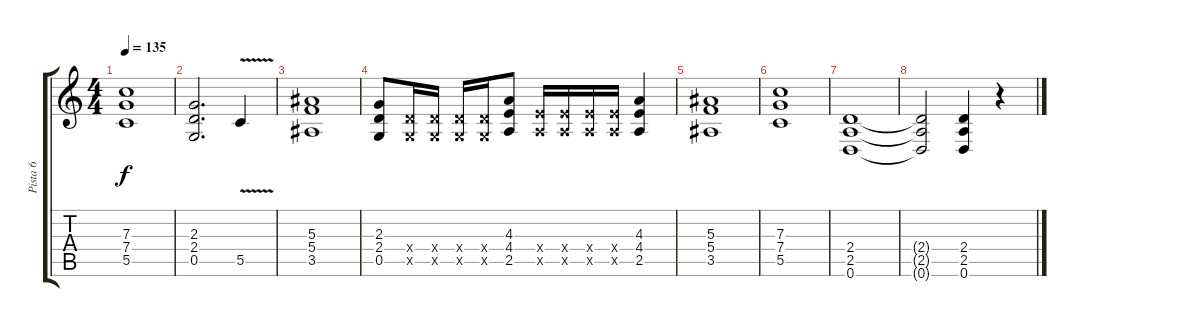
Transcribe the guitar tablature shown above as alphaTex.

\track ("Pista 6" "Pista 6") {instrument distortionguitar}
\staff {score tabs}
\tuning (D4 A3 F3 C3 G2 D2) {hide}
\ts (4 4)
\tempo 135
\clef g2
\ks c
(7.3 7.4 5.5).1{dy f} |
(2.3 2.4 0.5).2{d} 5.5{v}.4 |
(5.3 5.4 3.5).1 |
(2.3 2.4 0.5).8 (2.4{x} 0.5{x}).16 (2.4{x} 0.5{x}).16 (2.4{x} 0.5{x}).16 (2.4{x} 0.5{x}).16 (4.3 4.4 2.5).8 (4.4{x} 2.5{x}).16 (4.4{x} 2.5{x}).16 (4.4{x} 2.5{x}).16 (4.4{x} 2.5{x}).16 (4.3 4.4 2.5).4 |
(5.3 5.4 3.5).1 |
(7.3 7.4 5.5).1 |
(2.4 2.5 0.6).1 |
(2.4{t} 2.5{t} 0.6{t}).2 (2.4 2.5 0.6).4 r.4
